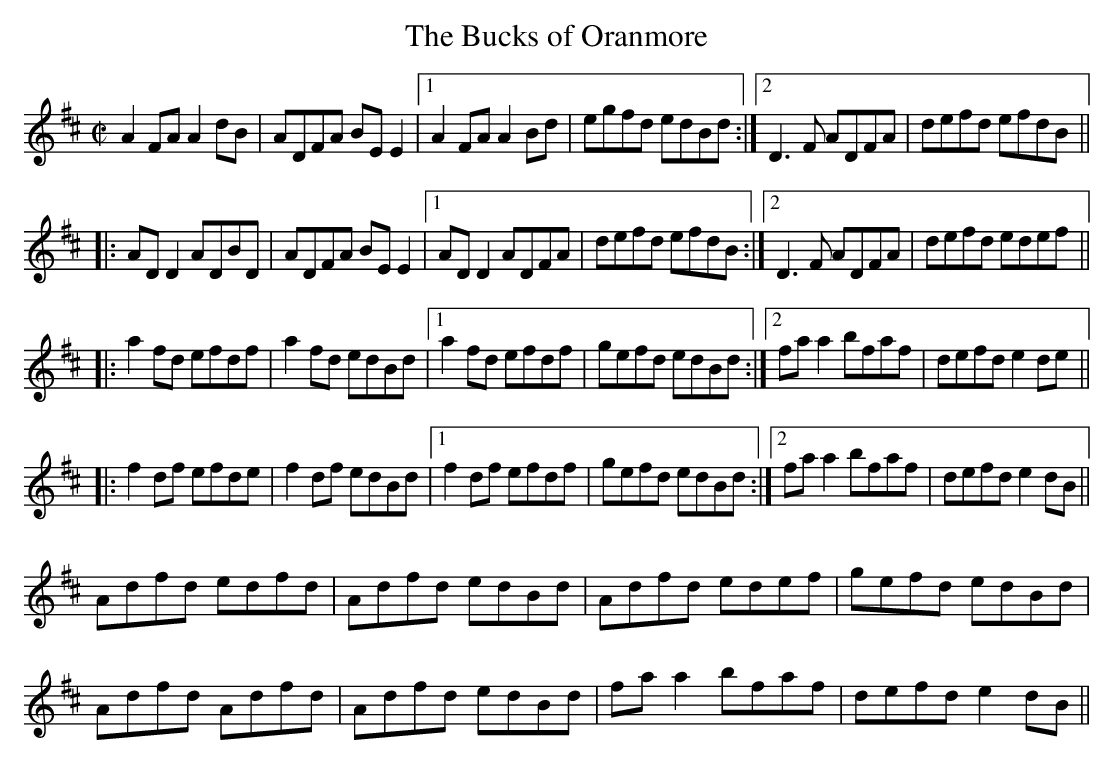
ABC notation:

X:1
T:Bucks of Oranmore, The
M:C|
K:D
A2FA A2dB|ADFA BEE2|1 A2FA A2Bd|egfd edBd:|2 D3F ADFA|defd efdB||
|:ADD2 ADBD|ADFA BEE2|1 ADD2 ADFA|defd efdB:|2 D3F ADFA|defd edef||
|:a2fd efdf|a2fd edBd|1 a2fd efdf|gefd edBd:|2 faa2 bfaf|defd e2de||
|:f2df efde|f2df edBd|1 f2df efdf|gefd edBd:|2 faa2 bfaf|defd e2dB||
Adfd edfd|Adfd edBd|Adfd edef|gefd edBd|
Adfd Adfd|Adfd edBd|faa2 bfaf|defd e2dB||
